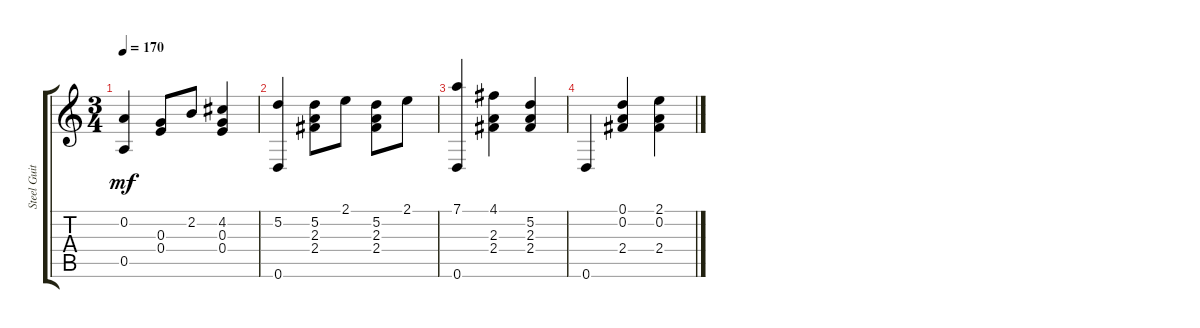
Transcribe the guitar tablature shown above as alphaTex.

\track ("Steel Guitar" "Steel Guit") {instrument acousticguitarsteel}
\staff {score tabs}
\tuning (D4 A3 G3 E3 A2 D2) {hide}
\ts (3 4)
\tempo 170
\clef g2
\ks c
(0.2 0.5).4{dy mf} (0.3 0.4).8 2.2.8 (4.2 0.3 0.4).4 |
(5.2 0.6).4 (5.2 2.3 2.4).8 2.1.8 (5.2 2.3 2.4).8 2.1.8 |
(7.1 0.6).4 (4.1 2.3 2.4).4 (5.2 2.3 2.4).4 |
0.6.4 (0.1 0.2 2.4).4 (2.1 0.2 2.4).4
